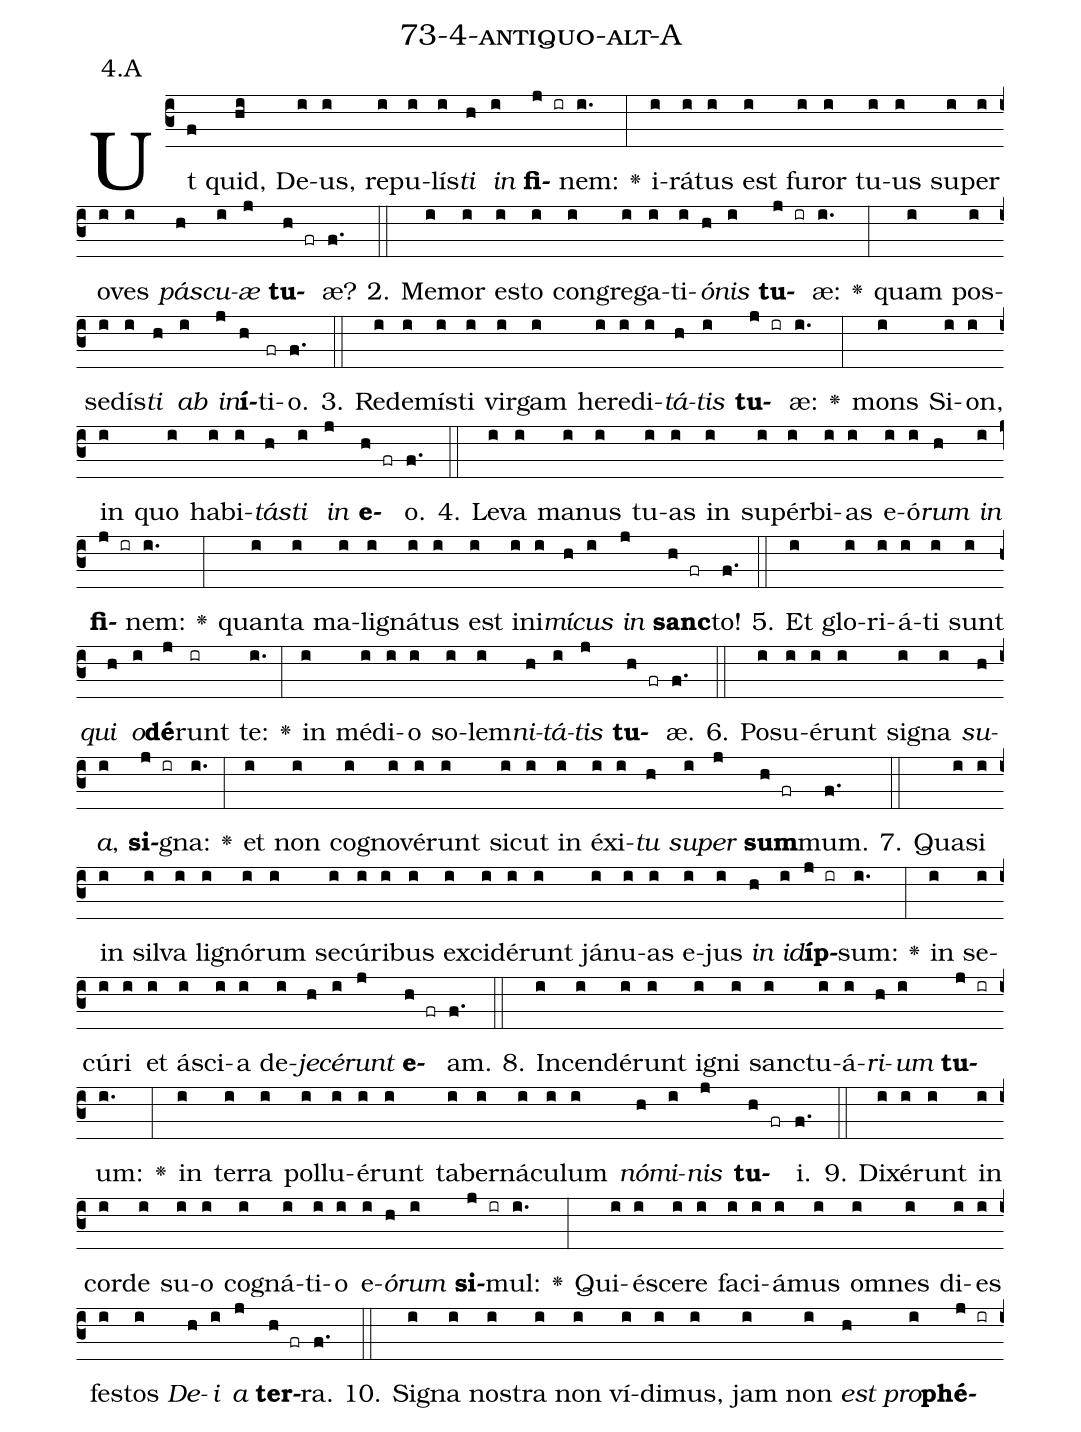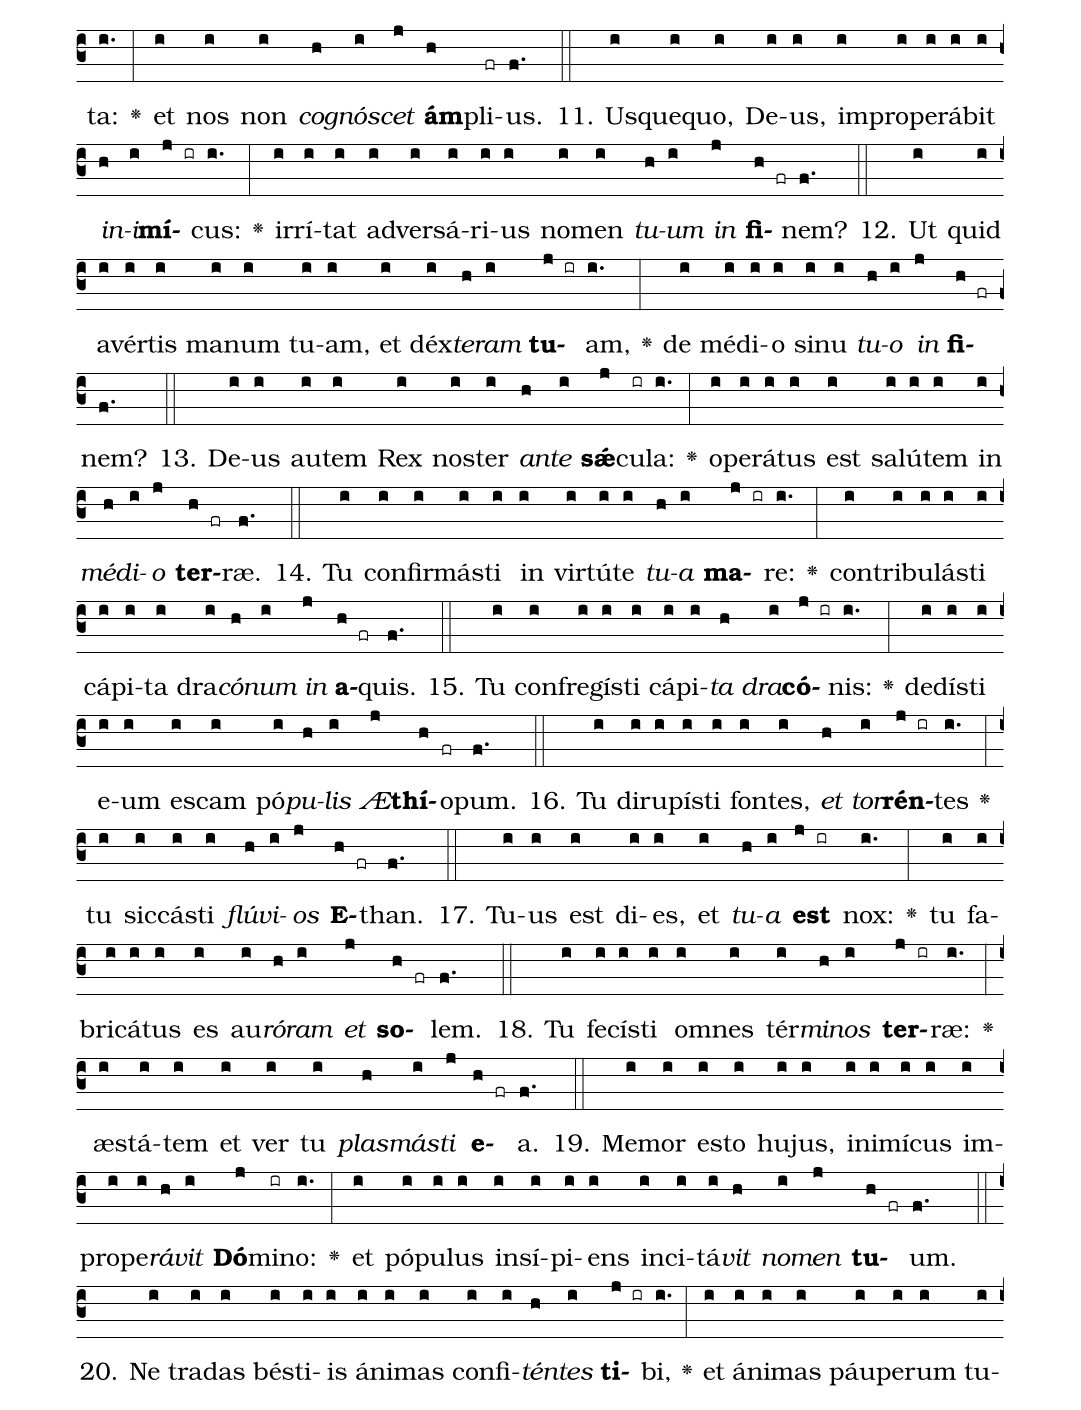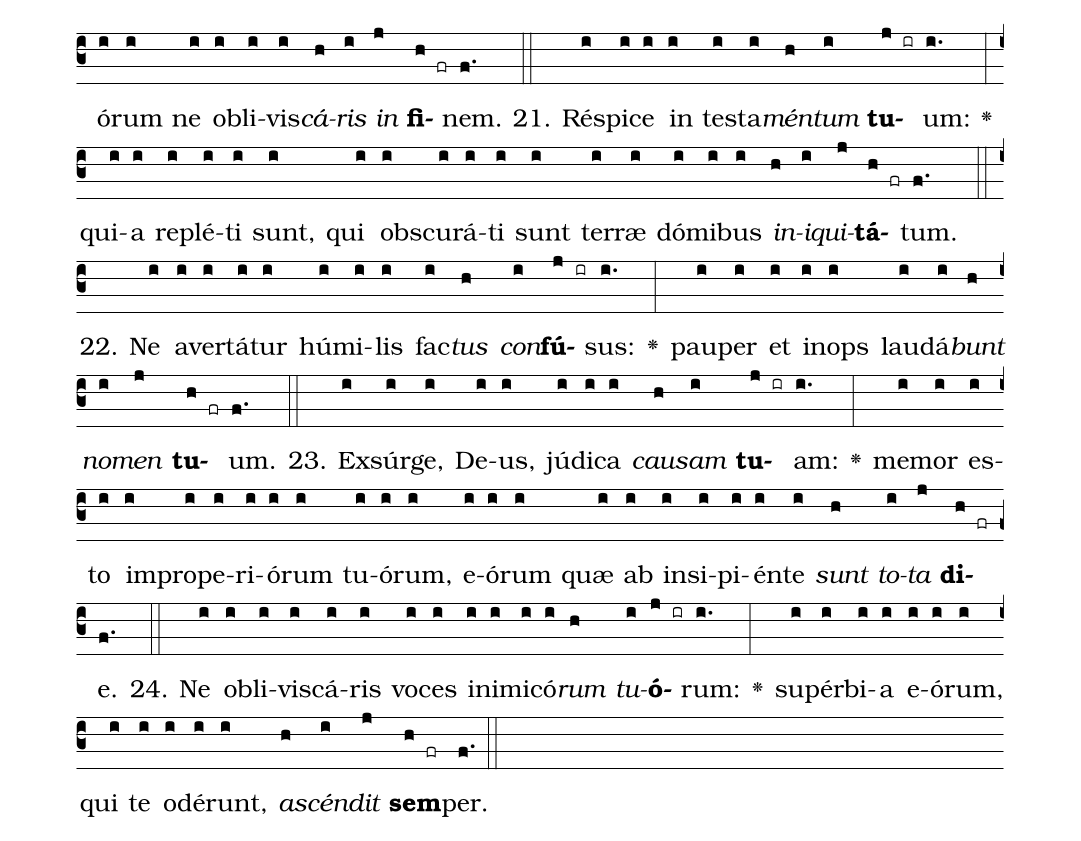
name: 73-4-antiquo-alt-A;
annotation: 4.A;
%%
(c3)Ut(f) quid,(hi) De(i)us,(i) re(i)pu(i)lís(i)<i>ti</i>(h) <i>in</i>(i) <b>fi</b>(j ir)nem:(i.) <v>\greheightstar</v>(:) i(i)rá(i)tus(i) est(i) fu(i)ror(i) tu(i)us(i) su(i)per(i) o(i)ves(i) <i>pás</i>(h)<i>cu</i>(i)<i>æ</i>(j) <b>tu</b>(h fr)æ?(f.) (::)
2. Me(i)mor(i) es(i)to(i) con(i)gre(i)ga(i)ti(i)<i>ó</i>(h)<i>nis</i>(i) <b>tu</b>(j ir)æ:(i.) <v>\greheightstar</v>(:) quam(i) pos(i)se(i)dís(i)<i>ti</i>(h) <i>ab</i>(i) <i>in</i>(j)<b>í</b>(h)ti(fr)o.(f.) (::)
3. Red(i)e(i)mís(i)ti(i) vir(i)gam(i) he(i)re(i)di(i)<i>tá</i>(h)<i>tis</i>(i) <b>tu</b>(j ir)æ:(i.) <v>\greheightstar</v>(:) mons(i) Si(i)on,(i) in(i) quo(i) ha(i)bi(i)<i>tás</i>(h)<i>ti</i>(i) <i>in</i>(j) <b>e</b>(h fr)o.(f.) (::)
4. Le(i)va(i) ma(i)nus(i) tu(i)as(i) in(i) su(i)pér(i)bi(i)as(i) e(i)ó(i)<i>rum</i>(h) <i>in</i>(i) <b>fi</b>(j ir)nem:(i.) <v>\greheightstar</v>(:) quan(i)ta(i) ma(i)li(i)gná(i)tus(i) est(i) in(i)i(i)<i>mí</i>(h)<i>cus</i>(i) <i>in</i>(j) <b>sanc</b>(h fr)to!(f.) (::)
5. Et(i) glo(i)ri(i)á(i)ti(i) sunt(i) <i>qui</i>(h) <i>o</i>(i)<b>dé</b>(j)runt(ir) te:(i.) <v>\greheightstar</v>(:) in(i) mé(i)di(i)o(i) so(i)lem(i)<i>ni</i>(h)<i>tá</i>(i)<i>tis</i>(j) <b>tu</b>(h fr)æ.(f.) (::)
6. Po(i)su(i)é(i)runt(i) si(i)gna(i) <i>su</i>(h)<i>a</i>,(i) <b>si</b>(j ir)gna:(i.) <v>\greheightstar</v>(:) et(i) non(i) co(i)gno(i)vé(i)runt(i) sic(i)ut(i) in(i) éx(i)i(i)<i>tu</i>(h) <i>su</i>(i)<i>per</i>(j) <b>sum</b>(h fr)mum.(f.) (::)
7. Qua(i)si(i) in(i) sil(i)va(i) li(i)gnó(i)rum(i) se(i)cú(i)ri(i)bus(i) ex(i)ci(i)dé(i)runt(i) já(i)nu(i)as(i) e(i)jus(i) <i>in</i>(h) <i>id</i>(i)<b>íp</b>(j ir)sum:(i.) <v>\greheightstar</v>(:) in(i) se(i)cú(i)ri(i) et(i) á(i)sci(i)a(i) de(i)<i>je</i>(h)<i>cé</i>(i)<i>runt</i>(j) <b>e</b>(h fr)am.(f.) (::)
8. In(i)cen(i)dé(i)runt(i) i(i)gni(i) sanc(i)tu(i)á(i)<i>ri</i>(h)<i>um</i>(i) <b>tu</b>(j ir)um:(i.) <v>\greheightstar</v>(:) in(i) ter(i)ra(i) pol(i)lu(i)é(i)runt(i) ta(i)ber(i)ná(i)cu(i)lum(i) <i>nó</i>(h)<i>mi</i>(i)<i>nis</i>(j) <b>tu</b>(h fr)i.(f.) (::)
9. Di(i)xé(i)runt(i) in(i) cor(i)de(i) su(i)o(i) co(i)gná(i)ti(i)o(i) e(i)<i>ó</i>(h)<i>rum</i>(i) <b>si</b>(j ir)mul:(i.) <v>\greheightstar</v>(:) Qui(i)é(i)sce(i)re(i) fa(i)ci(i)á(i)mus(i) om(i)nes(i) di(i)es(i) fes(i)tos(i) <i>De</i>(h)<i>i</i>(i) <i>a</i>(j) <b>ter</b>(h fr)ra.(f.) (::)
10. Si(i)gna(i) nos(i)tra(i) non(i) ví(i)di(i)mus,(i) jam(i) non(i) <i>est</i>(h) <i>pro</i>(i)<b>phé</b>(j ir)ta:(i.) <v>\greheightstar</v>(:) et(i) nos(i) non(i) <i>co</i>(h)<i>gnó</i>(i)<i>scet</i>(j) <b>ám</b>(h)pli(fr)us.(f.) (::)
11. Us(i)que(i)quo,(i) De(i)us,(i) im(i)pro(i)pe(i)rá(i)bit(i) <i>in</i>(h)<i>i</i>(i)<b>mí</b>(j ir)cus:(i.) <v>\greheightstar</v>(:) ir(i)rí(i)tat(i) ad(i)ver(i)sá(i)ri(i)us(i) no(i)men(i) <i>tu</i>(h)<i>um</i>(i) <i>in</i>(j) <b>fi</b>(h fr)nem?(f.) (::)
12. Ut(i) quid(i) a(i)vér(i)tis(i) ma(i)num(i) tu(i)am,(i) et(i) déx(i)<i>te</i>(h)<i>ram</i>(i) <b>tu</b>(j ir)am,(i.) <v>\greheightstar</v>(:) de(i) mé(i)di(i)o(i) si(i)nu(i) <i>tu</i>(h)<i>o</i>(i) <i>in</i>(j) <b>fi</b>(h fr)nem?(f.) (::)
13. De(i)us(i) au(i)tem(i) Rex(i) nos(i)ter(i) <i>an</i>(h)<i>te</i>(i) <b>sǽ</b>(j)cu(ir)la:(i.) <v>\greheightstar</v>(:) o(i)pe(i)rá(i)tus(i) est(i) sa(i)lú(i)tem(i) in(i) <i>mé</i>(h)<i>di</i>(i)<i>o</i>(j) <b>ter</b>(h fr)ræ.(f.) (::)
14. Tu(i) con(i)fir(i)más(i)ti(i) in(i) vir(i)tú(i)te(i) <i>tu</i>(h)<i>a</i>(i) <b>ma</b>(j ir)re:(i.) <v>\greheightstar</v>(:) con(i)tri(i)bu(i)lás(i)ti(i) cá(i)pi(i)ta(i) dra(i)<i>có</i>(h)<i>num</i>(i) <i>in</i>(j) <b>a</b>(h fr)quis.(f.) (::)
15. Tu(i) con(i)fre(i)gís(i)ti(i) cá(i)pi(i)<i>ta</i>(h) <i>dra</i>(i)<b>có</b>(j ir)nis:(i.) <v>\greheightstar</v>(:) de(i)dís(i)ti(i) e(i)um(i) es(i)cam(i) pó(i)<i>pu</i>(h)<i>lis</i>(i) <i>Æ</i>(j)<b>thí</b>(h)o(fr)pum.(f.) (::)
16. Tu(i) di(i)ru(i)pís(i)ti(i) fon(i)tes,(i) <i>et</i>(h) <i>tor</i>(i)<b>rén</b>(j ir)tes(i.) <v>\greheightstar</v>(:) tu(i) sic(i)cás(i)ti(i) <i>flú</i>(h)<i>vi</i>(i)<i>os</i>(j) <b>E</b>(h fr)than.(f.) (::)
17. Tu(i)us(i) est(i) di(i)es,(i) et(i) <i>tu</i>(h)<i>a</i>(i) <b>est</b>(j ir) nox:(i.) <v>\greheightstar</v>(:) tu(i) fa(i)bri(i)cá(i)tus(i) es(i) au(i)<i>ró</i>(h)<i>ram</i>(i) <i>et</i>(j) <b>so</b>(h fr)lem.(f.) (::)
18. Tu(i) fe(i)cís(i)ti(i) om(i)nes(i) tér(i)<i>mi</i>(h)<i>nos</i>(i) <b>ter</b>(j ir)ræ:(i.) <v>\greheightstar</v>(:) æs(i)tá(i)tem(i) et(i) ver(i) tu(i) <i>plas</i>(h)<i>más</i>(i)<i>ti</i>(j) <b>e</b>(h fr)a.(f.) (::)
19. Me(i)mor(i) es(i)to(i) hu(i)jus,(i) in(i)i(i)mí(i)cus(i) im(i)pro(i)pe(i)<i>rá</i>(h)<i>vit</i>(i) <b>Dó</b>(j)mi(ir)no:(i.) <v>\greheightstar</v>(:) et(i) pó(i)pu(i)lus(i) in(i)sí(i)pi(i)ens(i) in(i)ci(i)tá(i)<i>vit</i>(h) <i>no</i>(i)<i>men</i>(j) <b>tu</b>(h fr)um.(f.) (::)
20. Ne(i) tra(i)das(i) bés(i)ti(i)is(i) á(i)ni(i)mas(i) con(i)fi(i)<i>tén</i>(h)<i>tes</i>(i) <b>ti</b>(j ir)bi,(i.) <v>\greheightstar</v>(:) et(i) á(i)ni(i)mas(i) páu(i)pe(i)rum(i) tu(i)ó(i)rum(i) ne(i) ob(i)li(i)vis(i)<i>cá</i>(h)<i>ris</i>(i) <i>in</i>(j) <b>fi</b>(h fr)nem.(f.) (::)
21. Ré(i)spi(i)ce(i) in(i) tes(i)ta(i)<i>mén</i>(h)<i>tum</i>(i) <b>tu</b>(j ir)um:(i.) <v>\greheightstar</v>(:) qui(i)a(i) re(i)plé(i)ti(i) sunt,(i) qui(i) obs(i)cu(i)rá(i)ti(i) sunt(i) ter(i)ræ(i) dó(i)mi(i)bus(i) <i>in</i>(h)<i>i</i>(i)<i>qui</i>(j)<b>tá</b>(h fr)tum.(f.) (::)
22. Ne(i) a(i)ver(i)tá(i)tur(i) hú(i)mi(i)lis(i) fac(i)<i>tus</i>(h) <i>con</i>(i)<b>fú</b>(j ir)sus:(i.) <v>\greheightstar</v>(:) pau(i)per(i) et(i) in(i)ops(i) lau(i)dá(i)<i>bunt</i>(h) <i>no</i>(i)<i>men</i>(j) <b>tu</b>(h fr)um.(f.) (::)
23. Ex(i)súr(i)ge,(i) De(i)us,(i) jú(i)di(i)ca(i) <i>cau</i>(h)<i>sam</i>(i) <b>tu</b>(j ir)am:(i.) <v>\greheightstar</v>(:) me(i)mor(i) es(i)to(i) im(i)pro(i)pe(i)ri(i)ó(i)rum(i) tu(i)ó(i)rum,(i) e(i)ó(i)rum(i) quæ(i) ab(i) in(i)si(i)pi(i)én(i)te(i) <i>sunt</i>(h) <i>to</i>(i)<i>ta</i>(j) <b>di</b>(h fr)e.(f.) (::)
24. Ne(i) ob(i)li(i)vis(i)cá(i)ris(i) vo(i)ces(i) in(i)i(i)mi(i)có(i)<i>rum</i>(h) <i>tu</i>(i)<b>ó</b>(j ir)rum:(i.) <v>\greheightstar</v>(:) su(i)pér(i)bi(i)a(i) e(i)ó(i)rum,(i) qui(i) te(i) o(i)dé(i)runt,(i) <i>a</i>(h)<i>scén</i>(i)<i>dit</i>(j) <b>sem</b>(h fr)per.(f.) (::)
